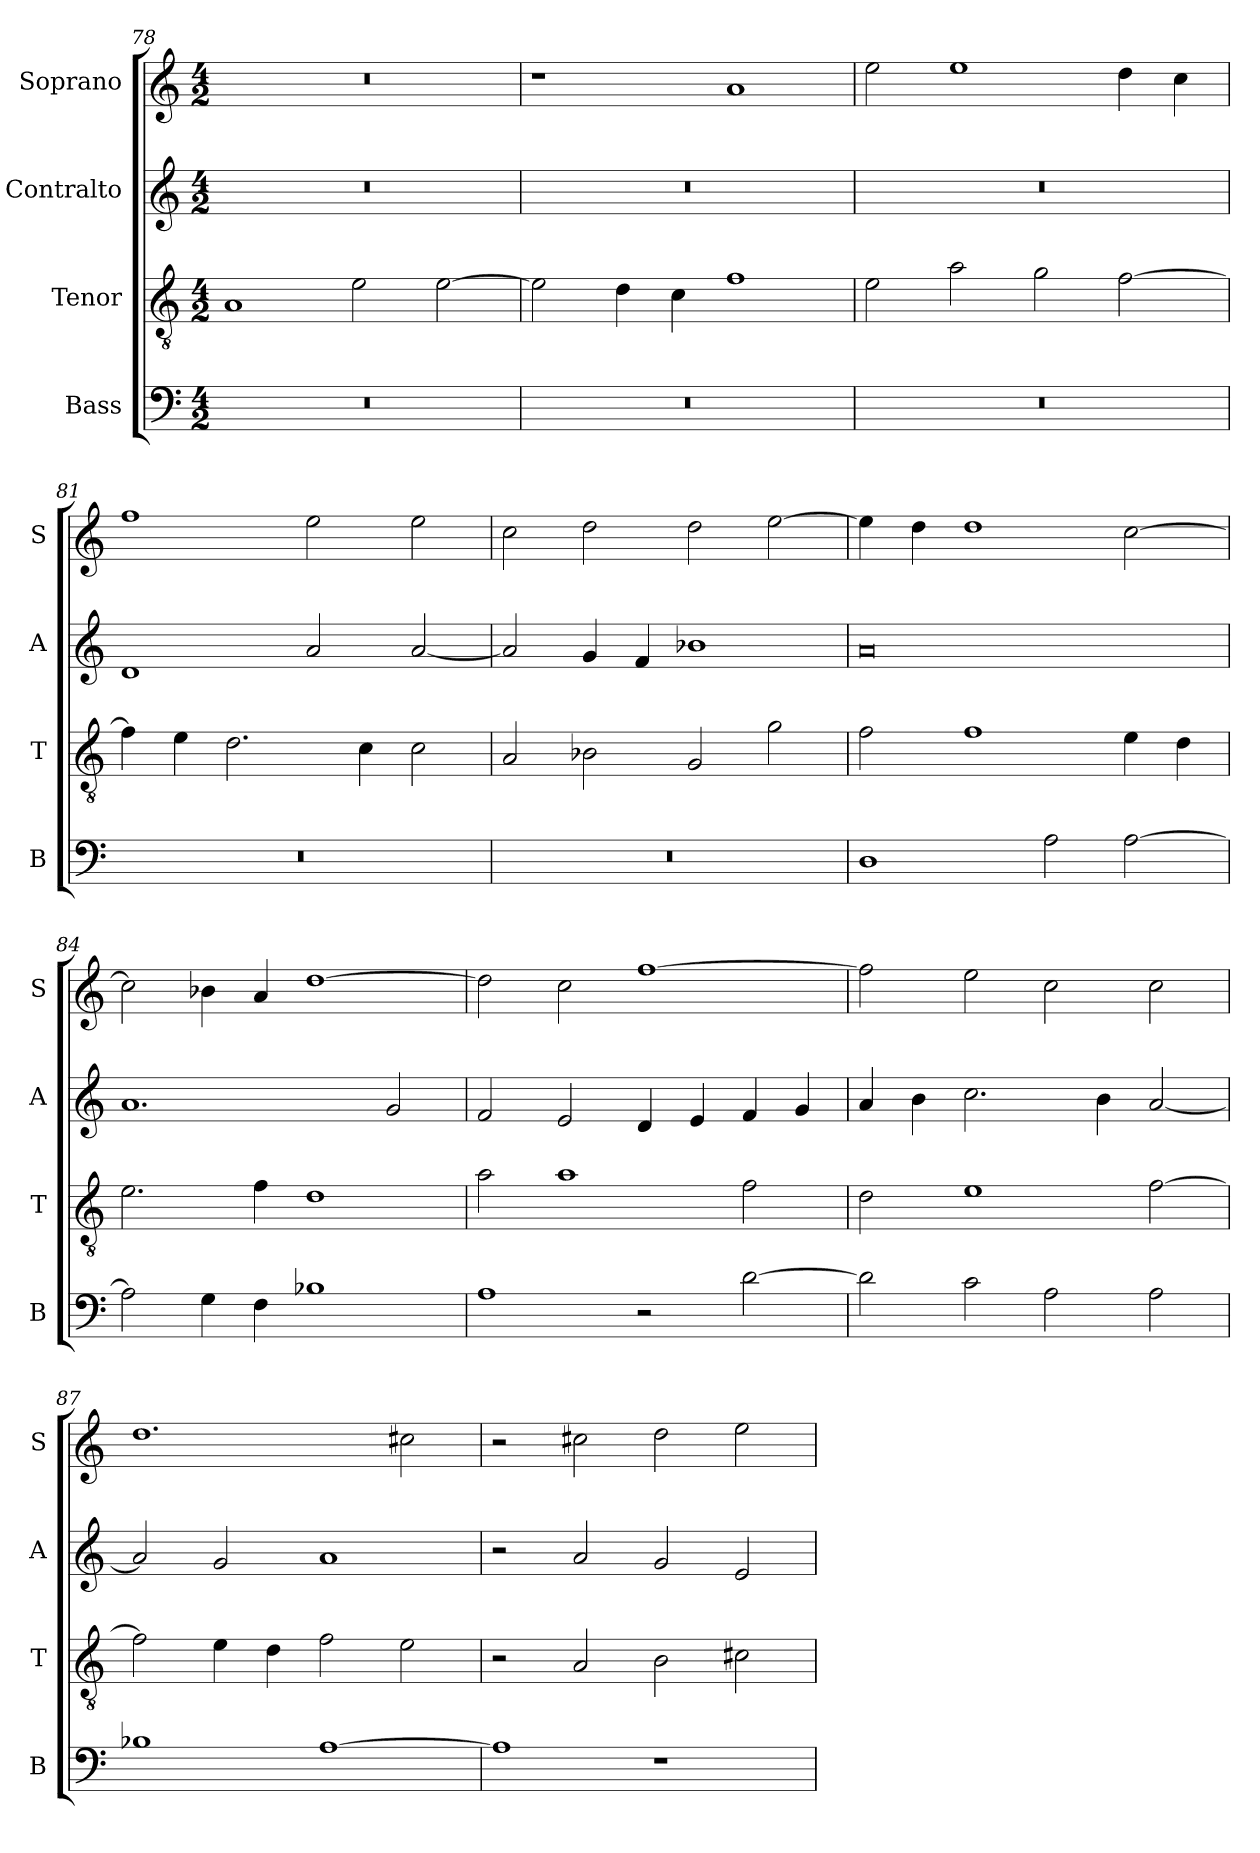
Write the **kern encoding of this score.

**kern	**kern	**kern	**kern
*part4	*part3	*part2	*part1
*staff4	*staff3	*staff2	*staff1
*I"Bass	*I"Tenor	*I"Contralto	*I"Soprano
*I'B	*I'T	*I'A	*I'S
*clefF4	*clefGv2	*clefG2	*clefG2
*k[]	*k[]	*k[]	*k[]
*D:dor	*D:dor	*D:dor	*D:dor
*M4/2	*M4/2	*M4/2	*M4/2
=78	=78	=78	=78
0r	1A	0r	0r
.	2e	.	.
.	[2e	.	.
=79	=79	=79	=79
0r	2e]	0r	1r
.	4d	.	.
.	4c	.	.
.	1f	.	1a
=80	=80	=80	=80
0r	2e	0r	2ee
.	2a	.	1ee
.	2g	.	.
.	[2f	.	4dd
.	.	.	4cc
=81	=81	=81	=81
0r	4f]	1d	1ff
.	4e	.	.
.	2.d	.	.
.	.	2a	2ee
.	4c	.	.
.	2c	[2a	2ee
=82	=82	=82	=82
0r	2A	2a]	2cc
.	2B-X	4g	2dd
.	.	4f	.
.	2G	1b-X	2dd
.	2g	.	[2ee
=83	=83	=83	=83
1D	2f	0a	4ee]
.	.	.	4dd
.	1f	.	1dd
2A	.	.	.
[2A	4e	.	[2cc
.	4d	.	.
=84	=84	=84	=84
2A]	2.e	1.a	2cc]
4G	.	.	4b-X
4F	4f	.	4a
1B-X	1d	.	[1dd
.	.	2g	.
=85	=85	=85	=85
1A	2a	2f	2dd]
.	1a	2e	2cc
2r	.	4d	[1ff
.	.	4e	.
[2d	2f	4f	.
.	.	4g	.
=86	=86	=86	=86
2d]	2d	4a	2ff]
.	.	4b	.
2c	1e	2.cc	2ee
2A	.	.	2cc
.	.	4b	.
2A	[2f	[2a	2cc
=87	=87	=87	=87
1B-X	2f]	2a]	1.dd
.	4e	2g	.
.	4d	.	.
[1A	2f	1a	.
.	2e	.	2cc#X
=88	=88	=88	=88
1A]	2r	2r	2r
.	2A	2a	2cc#X
1r	2B	2g	2dd
.	2c#X	2e	2ee
=	=	=	=
*-	*-	*-	*-
